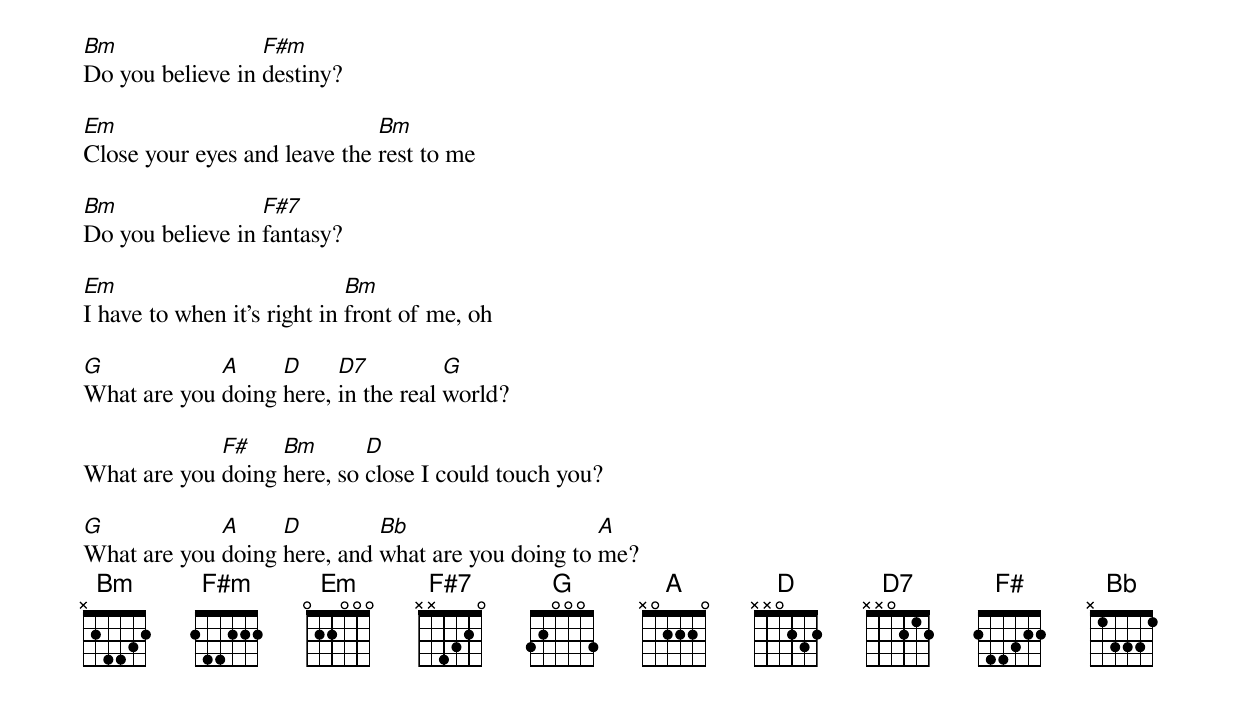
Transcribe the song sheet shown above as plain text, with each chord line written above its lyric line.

Bm                F#m
Do you believe in destiny?

Em                            Bm
Close your eyes and leave the rest to me

Bm                F#7
Do you believe in fantasy?

Em                           Bm
I have to when it's right in front of me, oh

G            A     D     D7          G
What are you doing here, in the real world?

             F#    Bm       D
What are you doing here, so close I could touch you?

G            A     D         Bb                    A
What are you doing here, and what are you doing to me?
